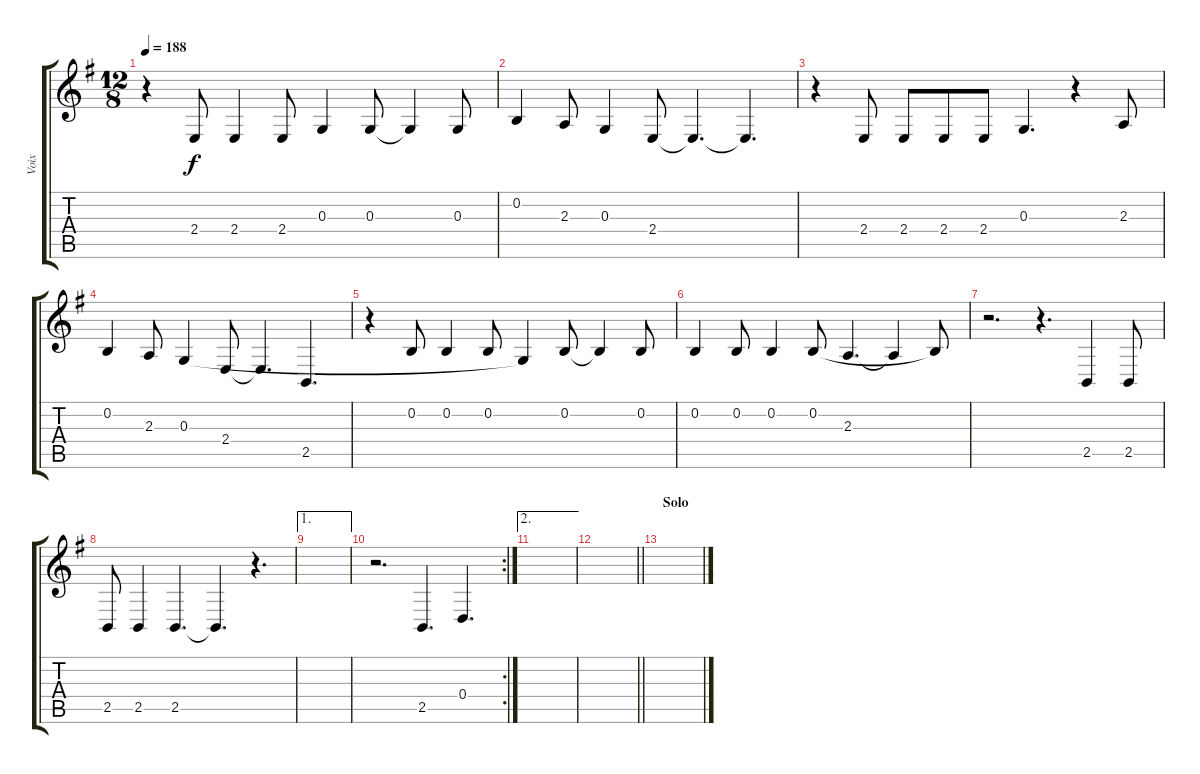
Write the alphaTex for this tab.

\track ("Voix" "Voix") {instrument reedorgan}
\staff {score tabs}
\tuning (E4 B3 G3 D3 A2 E2) {hide}
\ts (12 8)
\tempo 188
\clef g2
\ks g
r.4{dy f} 2.4.8 2.4.4 2.4.8 0.3.4 0.3.8 0.3{t}.4 0.3.8 |
0.2.4 2.3.8 0.3.4 2.4.8 2.4{t}.4{d} 2.4{t}.4{d} |
r.4 2.4.8 2.4.8 2.4.8 2.4.8 0.3.4{d} r.4 2.3.8 |
0.2.4 2.3.8 0.3.4 2.4.8 2.4{t}.4{d} 2.5.4{d} |
r.4 0.2.8 0.2.4 0.2.8 0.3{t}.4 0.2.8 0.2{t}.4 0.2.8 |
0.2.4 0.2.8 0.2.4 0.2.8 2.3.4{d} 2.3{t}.4 0.2{t}.8 |
r.2{d} r.4{d} 2.5.4 2.5.8 |
2.5.8 2.5.4 2.5.4{d} 2.5{t}.4{d} r.4{d} |
\ae 1
|
\rc 2
r.2{d} 2.5.4{d} 0.4.4{d} |
\ae 2
|
\barLineRight lightlight
|
\section ("" "Solo")
